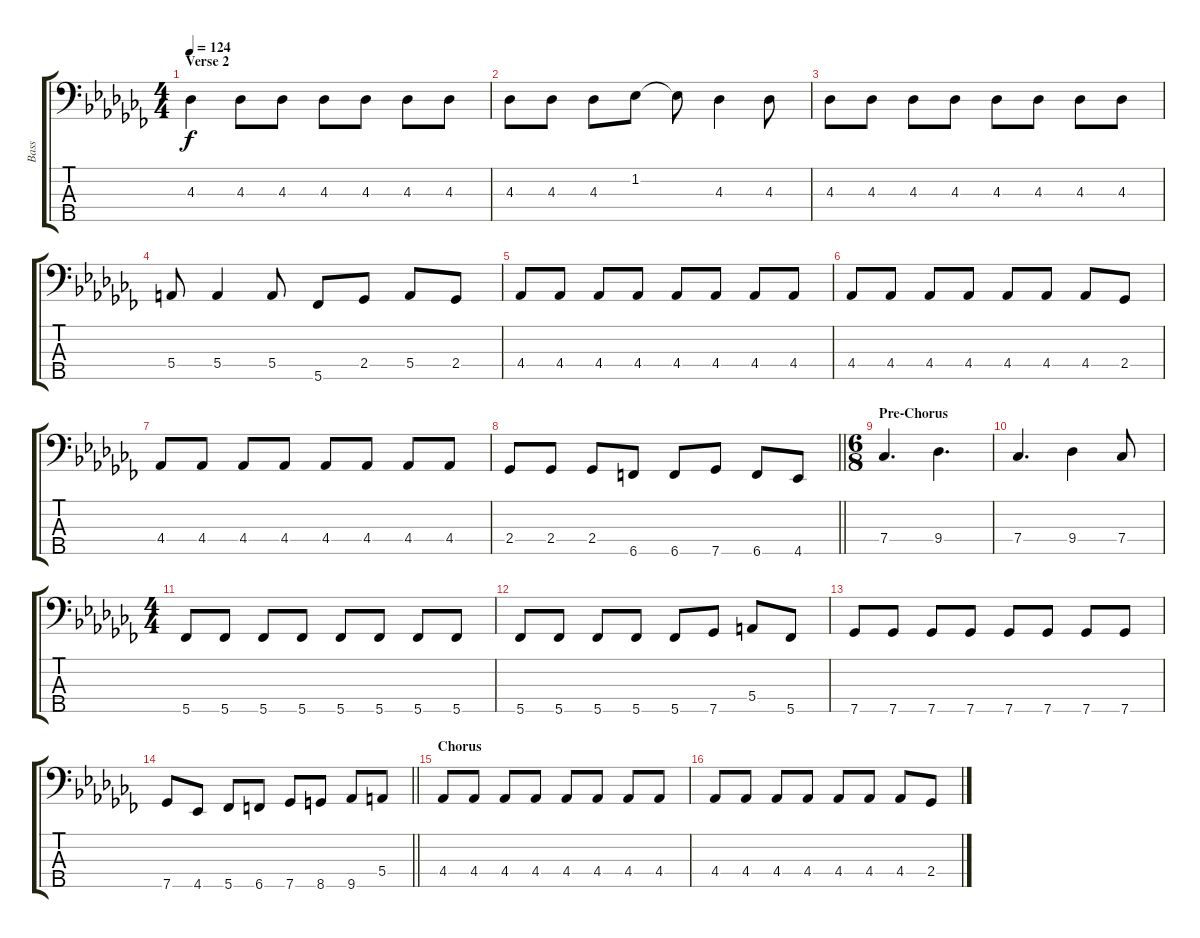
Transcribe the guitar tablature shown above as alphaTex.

\track ("Bass" "Bass") {instrument electricbassfinger}
\staff {score tabs}
\tuning (G2 D2 A1 E1 B0) {hide}
\ts (4 4)
\section ("" "Verse 2")
\tempo 124
\clef f4
\ks cb
4.3.4{dy f} 4.3.8 4.3.8 4.3.8 4.3.8 4.3.8 4.3.8 |
4.3.8 4.3.8 4.3.8 1.2.8 1.2{t}.8 4.3.4 4.3.8 |
4.3.8 4.3.8 4.3.8 4.3.8 4.3.8 4.3.8 4.3.8 4.3.8 |
5.4.8 5.4.4 5.4.8 5.5.8 2.4.8 5.4.8 2.4.8 |
4.4.8 4.4.8 4.4.8 4.4.8 4.4.8 4.4.8 4.4.8 4.4.8 |
4.4.8 4.4.8 4.4.8 4.4.8 4.4.8 4.4.8 4.4.8 2.4.8 |
4.4.8 4.4.8 4.4.8 4.4.8 4.4.8 4.4.8 4.4.8 4.4.8 |
\barLineRight lightlight
2.4.8 2.4.8 2.4.8 6.5.8 6.5.8 7.5.8 6.5.8 4.5.8 |
\ts (6 8)
\section ("" "Pre-Chorus")
7.4.4{d} 9.4.4{d} |
7.4.4{d} 9.4.4 7.4.8 |
\ts (4 4)
5.5.8 5.5.8 5.5.8 5.5.8 5.5.8 5.5.8 5.5.8 5.5.8 |
5.5.8 5.5.8 5.5.8 5.5.8 5.5.8 7.5.8 5.4.8 5.5.8 |
7.5.8 7.5.8 7.5.8 7.5.8 7.5.8 7.5.8 7.5.8 7.5.8 |
\barLineRight lightlight
7.5.8 4.5.8 5.5.8 6.5.8 7.5.8 8.5.8 9.5.8 5.4.8 |
\section ("" "Chorus")
4.4.8 4.4.8 4.4.8 4.4.8 4.4.8 4.4.8 4.4.8 4.4.8 |
4.4.8 4.4.8 4.4.8 4.4.8 4.4.8 4.4.8 4.4.8 2.4.8
